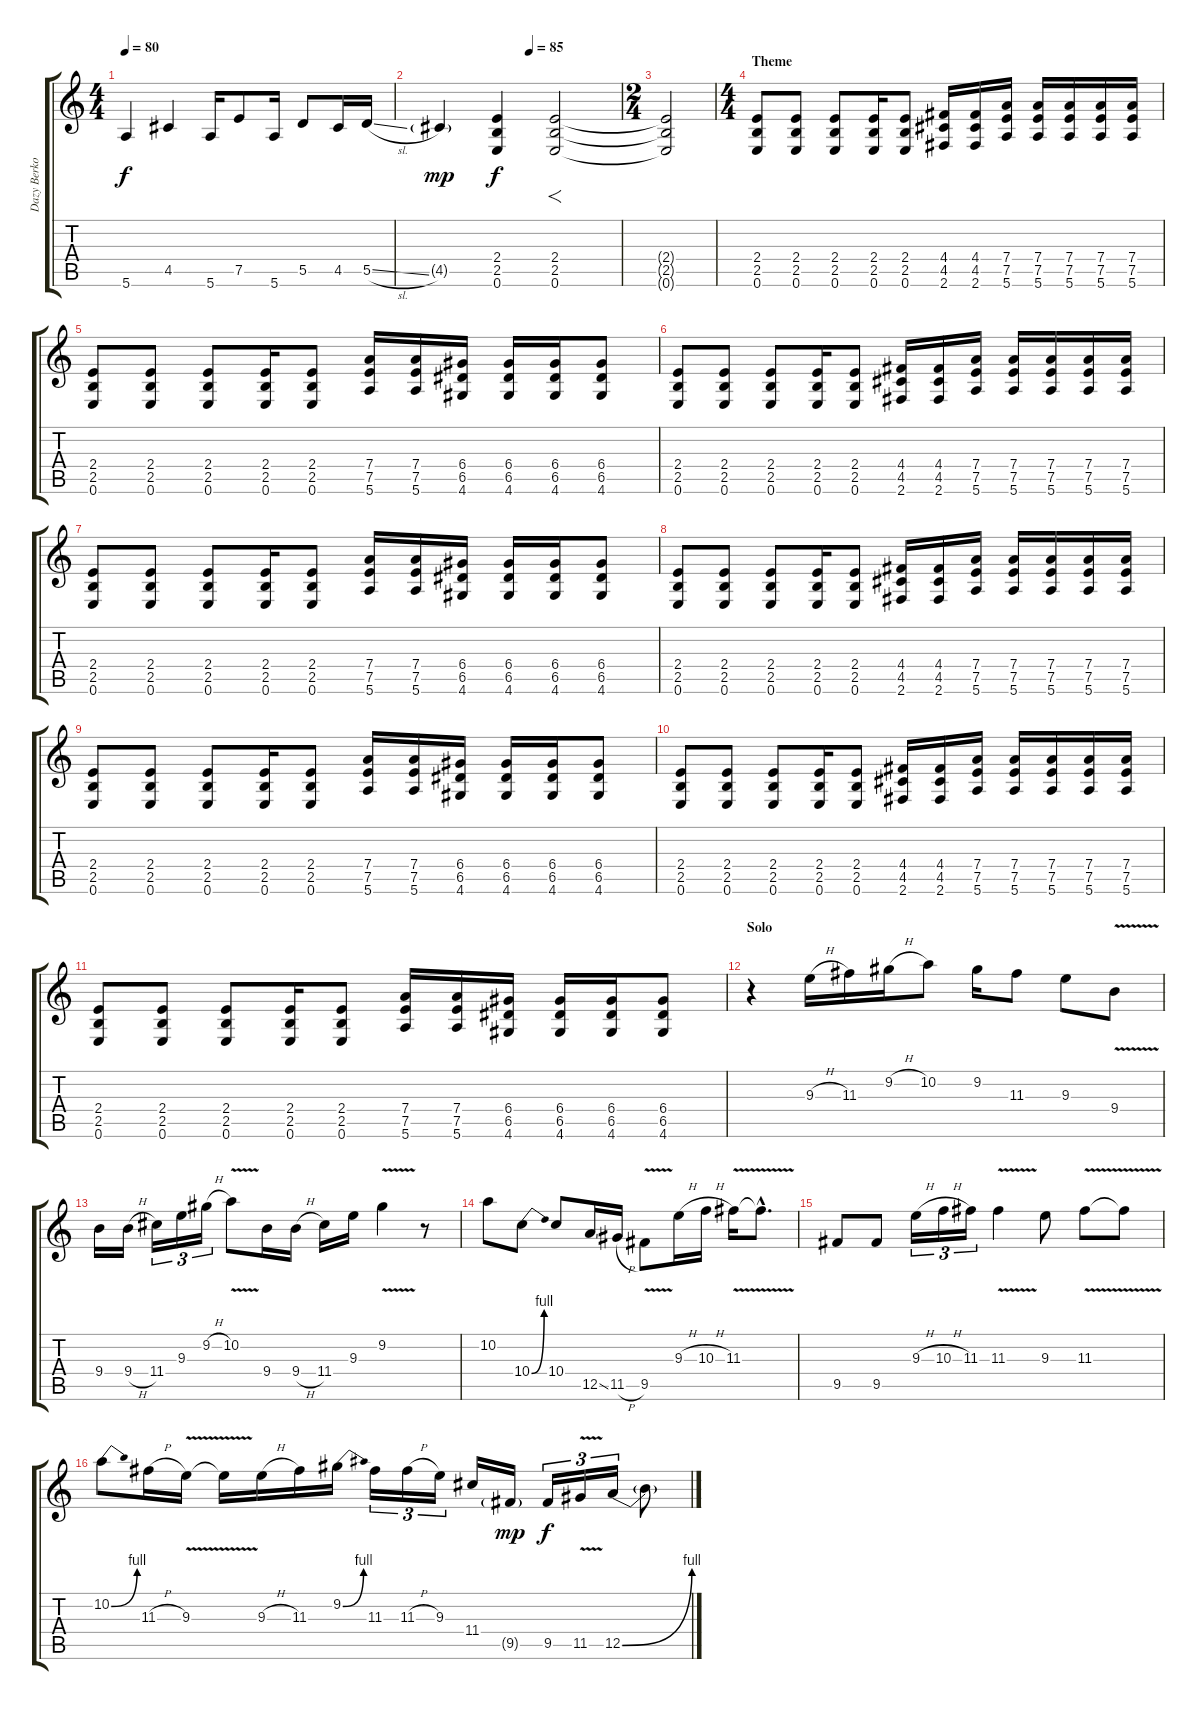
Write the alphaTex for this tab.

\track ("Dazy Berkowitz [Guitar]" "Dazy Berko") {instrument distortionguitar}
\staff {score tabs}
\tuning (E4 B3 G3 D3 A2 E2) {hide}
\ts (4 4)
\tempo 80
\clef g2
\ks c
5.6.4{dy f} 4.5.4 5.6.16 7.5.8 5.6.16 5.5.8 4.5.16 5.5{sl}.16 |
\tempo (85 0.5)
4.5{g}.4{dy mp} (2.4 2.5 0.6).4{dy f} (2.4 2.5 0.6).2{f instrument distortionguitar} |
\ts (2 4)
(2.4{t} 2.5{t} 0.6{t}).2 |
\ts (4 4)
\section ("" "Theme")
(2.4 2.5 0.6).8 (2.4 2.5 0.6).8 (2.4 2.5 0.6).8 (2.4 2.5 0.6).16 (2.4 2.5 0.6).8 (4.4 4.5 2.6).16 (4.4 4.5 2.6).16 (7.4 7.5 5.6).16 (7.4 7.5 5.6).16 (7.4 7.5 5.6).16 (7.4 7.5 5.6).16 (7.4 7.5 5.6).16 |
(2.4 2.5 0.6).8 (2.4 2.5 0.6).8 (2.4 2.5 0.6).8 (2.4 2.5 0.6).16 (2.4 2.5 0.6).8 (7.4 7.5 5.6).16 (7.4 7.5 5.6).16 (6.4 6.5 4.6).16 (6.4 6.5 4.6).16 (6.4 6.5 4.6).16 (6.4 6.5 4.6).8 |
(2.4 2.5 0.6).8 (2.4 2.5 0.6).8 (2.4 2.5 0.6).8 (2.4 2.5 0.6).16 (2.4 2.5 0.6).8 (4.4 4.5 2.6).16 (4.4 4.5 2.6).16 (7.4 7.5 5.6).16 (7.4 7.5 5.6).16 (7.4 7.5 5.6).16 (7.4 7.5 5.6).16 (7.4 7.5 5.6).16 |
(2.4 2.5 0.6).8 (2.4 2.5 0.6).8 (2.4 2.5 0.6).8 (2.4 2.5 0.6).16 (2.4 2.5 0.6).8 (7.4 7.5 5.6).16 (7.4 7.5 5.6).16 (6.4 6.5 4.6).16 (6.4 6.5 4.6).16 (6.4 6.5 4.6).16 (6.4 6.5 4.6).8 |
(2.4 2.5 0.6).8 (2.4 2.5 0.6).8 (2.4 2.5 0.6).8 (2.4 2.5 0.6).16 (2.4 2.5 0.6).8 (4.4 4.5 2.6).16 (4.4 4.5 2.6).16 (7.4 7.5 5.6).16 (7.4 7.5 5.6).16 (7.4 7.5 5.6).16 (7.4 7.5 5.6).16 (7.4 7.5 5.6).16 |
(2.4 2.5 0.6).8 (2.4 2.5 0.6).8 (2.4 2.5 0.6).8 (2.4 2.5 0.6).16 (2.4 2.5 0.6).8 (7.4 7.5 5.6).16 (7.4 7.5 5.6).16 (6.4 6.5 4.6).16 (6.4 6.5 4.6).16 (6.4 6.5 4.6).16 (6.4 6.5 4.6).8 |
(2.4 2.5 0.6).8 (2.4 2.5 0.6).8 (2.4 2.5 0.6).8 (2.4 2.5 0.6).16 (2.4 2.5 0.6).8 (4.4 4.5 2.6).16 (4.4 4.5 2.6).16 (7.4 7.5 5.6).16 (7.4 7.5 5.6).16 (7.4 7.5 5.6).16 (7.4 7.5 5.6).16 (7.4 7.5 5.6).16 |
(2.4 2.5 0.6).8 (2.4 2.5 0.6).8 (2.4 2.5 0.6).8 (2.4 2.5 0.6).16 (2.4 2.5 0.6).8 (7.4 7.5 5.6).16 (7.4 7.5 5.6).16 (6.4 6.5 4.6).16 (6.4 6.5 4.6).16 (6.4 6.5 4.6).16 (6.4 6.5 4.6).8 |
\section ("" "Solo")
r.4{balance 0} 9.3{h}.16{instrument overdrivenguitar} 11.3.16 9.2{h}.16 10.2.8 9.2.16 11.3.8 9.3.8 9.4{v}.8 |
9.4.16 9.4{h}.16 11.4.16{tu (3 2)} 9.3.16{tu (3 2)} 9.2{h}.16{tu (3 2)} 10.2{v}.8 9.4.16 9.4{h}.16 11.4.16 9.3.16 9.2{v}.4 r.8 |
10.2.8 10.4{be (bend 0 0 60 4)}.8 10.4.8 12.5{ss}.16 11.5{h}.16 9.5{v}.8 9.3{h}.16 10.3{h}.16 11.3{v}.16 11.3{hac t}.8{d} |
9.5.8 9.5.8 9.3{h}.16{tu (3 2)} 10.3{h}.16{tu (3 2)} 11.3.16{tu (3 2)} 11.3{v}.4 9.3.8 11.3{v}.8 11.3{t}.8 |
10.2{be (bend 0 0 60 4)}.8 11.3{h}.16 9.3{v}.16 9.3{t}.16 9.3{h}.16 11.3.16 9.2{be (bend 0 0 60 4)}.16 11.3.16{tu (3 2)} 11.3{h}.16{tu (3 2)} 9.3.16{tu (3 2)} 11.4.16 9.5{g}.16{dy mp} 9.5.16{tu (3 2) dy f} 11.5{v}.16{tu (3 2)} 12.5{be (bend 0 0 60 4)}.16{tu (3 2)} 12.5{t}.8
